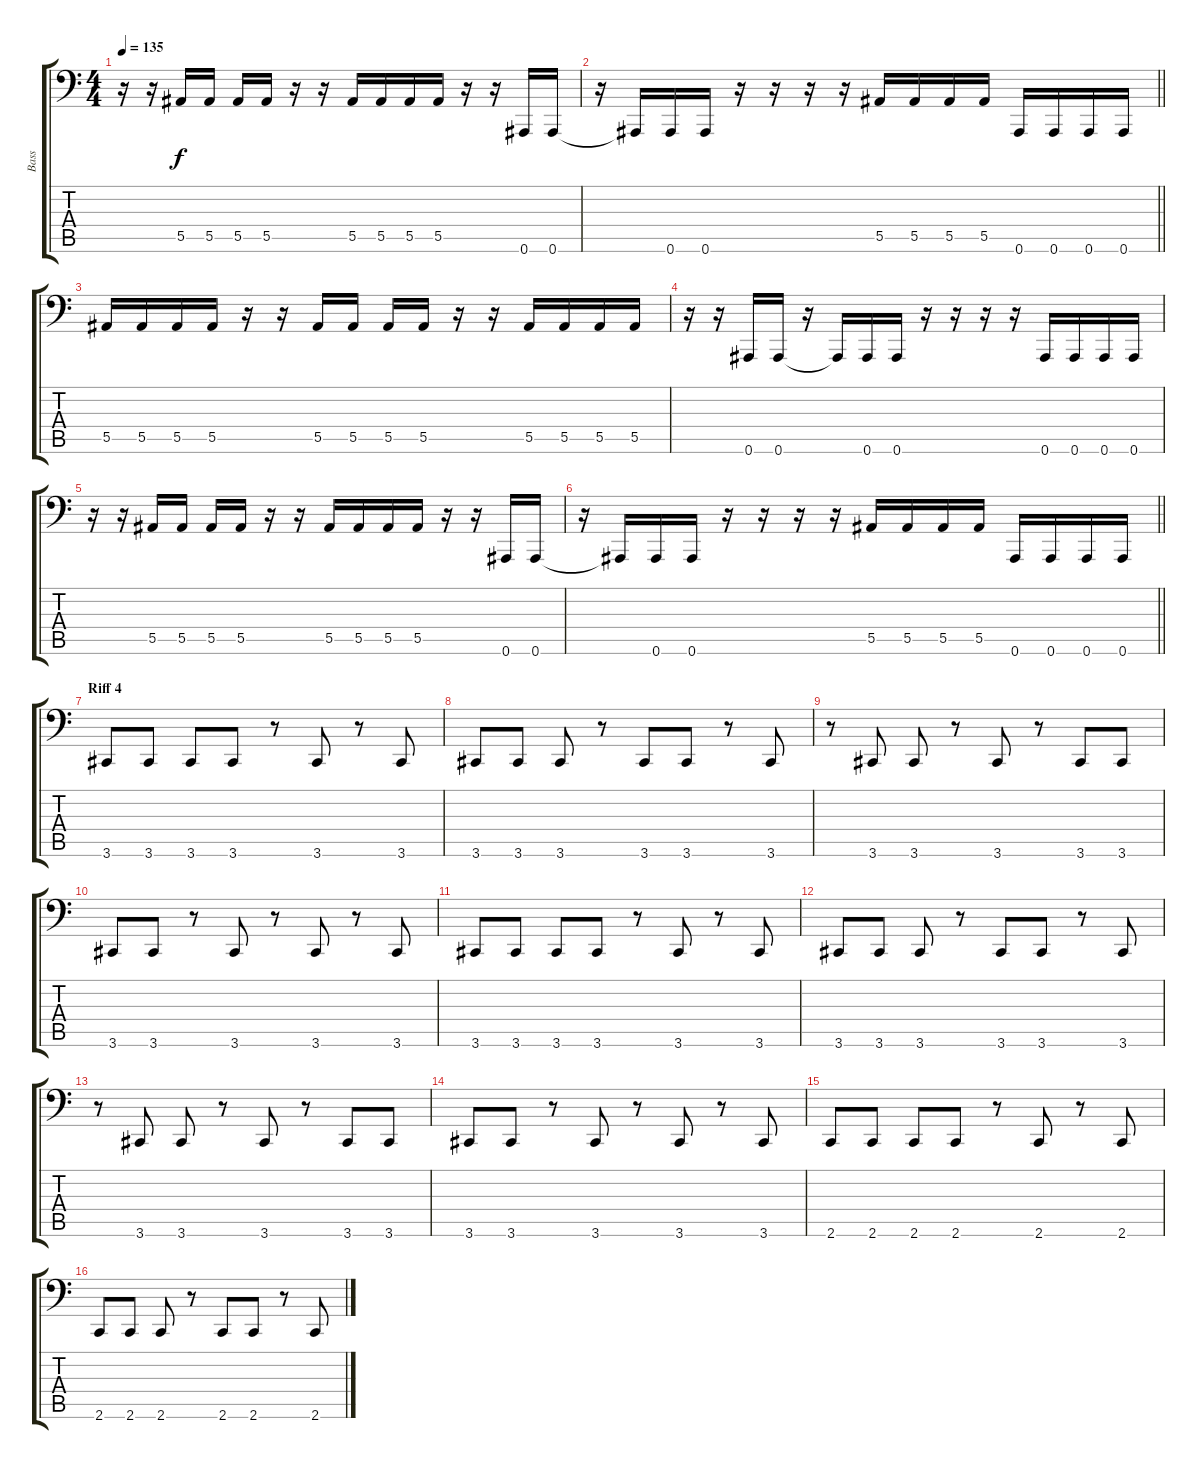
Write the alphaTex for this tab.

\track ("Bass" "Bass") {instrument electricbassfinger}
\staff {score tabs}
\tuning (C3 G2 Eb2 Bb1 F1 Bb0) {hide}
\ts (4 4)
\tempo 135
\clef f4
\ks c
r.16{dy f} r.16 5.5.16 5.5.16 5.5.16 5.5.16 r.16 r.16 5.5.16 5.5.16 5.5.16 5.5.16 r.16 r.16 0.6.16 0.6.16 |
\barLineRight lightlight
r.16 0.6{t}.16 0.6.16 0.6.16 r.16 r.16 r.16 r.16 5.5.16 5.5.16 5.5.16 5.5.16 0.6.16 0.6.16 0.6.16 0.6.16 |
5.5.16 5.5.16 5.5.16 5.5.16 r.16 r.16 5.5.16 5.5.16 5.5.16 5.5.16 r.16 r.16 5.5.16 5.5.16 5.5.16 5.5.16 |
r.16 r.16 0.6.16 0.6.16 r.16 0.6{t}.16 0.6.16 0.6.16 r.16 r.16 r.16 r.16 0.6.16 0.6.16 0.6.16 0.6.16 |
r.16 r.16 5.5.16 5.5.16 5.5.16 5.5.16 r.16 r.16 5.5.16 5.5.16 5.5.16 5.5.16 r.16 r.16 0.6.16 0.6.16 |
\barLineRight lightlight
r.16 0.6{t}.16 0.6.16 0.6.16 r.16 r.16 r.16 r.16 5.5.16 5.5.16 5.5.16 5.5.16 0.6.16 0.6.16 0.6.16 0.6.16 |
\section ("" "Riff 4")
3.6.8 3.6.8 3.6.8 3.6.8 r.8 3.6.8 r.8 3.6.8 |
3.6.8 3.6.8 3.6.8 r.8 3.6.8 3.6.8 r.8 3.6.8 |
r.8 3.6.8 3.6.8 r.8 3.6.8 r.8 3.6.8 3.6.8 |
3.6.8 3.6.8 r.8 3.6.8 r.8 3.6.8 r.8 3.6.8 |
3.6.8 3.6.8 3.6.8 3.6.8 r.8 3.6.8 r.8 3.6.8 |
3.6.8 3.6.8 3.6.8 r.8 3.6.8 3.6.8 r.8 3.6.8 |
r.8 3.6.8 3.6.8 r.8 3.6.8 r.8 3.6.8 3.6.8 |
3.6.8 3.6.8 r.8 3.6.8 r.8 3.6.8 r.8 3.6.8 |
2.6.8 2.6.8 2.6.8 2.6.8 r.8 2.6.8 r.8 2.6.8 |
2.6.8 2.6.8 2.6.8 r.8 2.6.8 2.6.8 r.8 2.6.8
